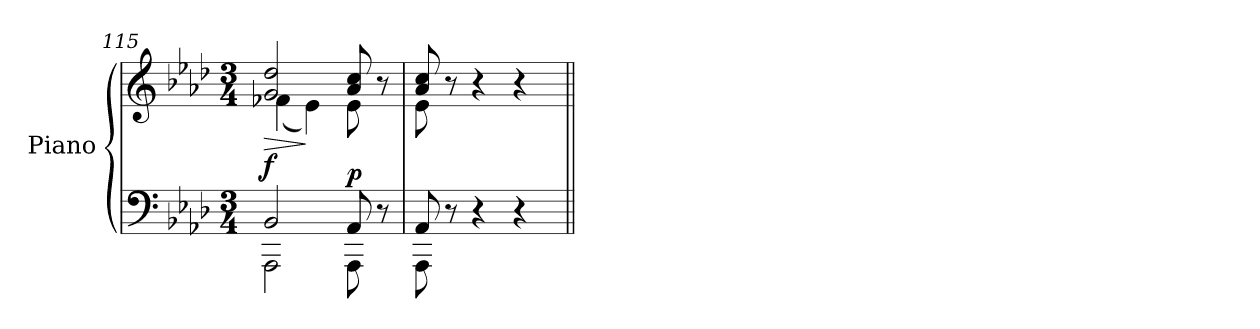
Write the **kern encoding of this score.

**kern	**kern	**dynam
*part1	*part1	*part1
*staff2	*staff1	*staff1/2
*I"Piano	*	*
*I'Pno	*	*
*clefF4	*clefG2	*
*k[b-e-a-d-]	*k[b-e-a-d-]	*
*M3/4	*M3/4	*
=115	=115	=115
*^	*	*
!	!	!	!LO:HP:b
*	*	*^	*
!	!	!	!	!LO:DY:n=1:a=2
2BB-/	2AAA-\	2g/ 2dd-/	(<4f-X\	> f
.	.	.	4e-\)	]
!	!	!	!	!LO:DY:n=2:a=2
8AA-/	8AAA-\	8a-/ 8cc/	8e-\	p
8r	8ryy	8r	8ryy	.
=116	=116	=116	=116	=116
8AA-/	8AAA-\	8a-/ 8cc/	8e-\	.
8r	2ryy	8r	2ryy	.
4r	.	4r	.	.
4r	.	4r	.	.
.	8ryy	.	8ryy	.
*v	*v	*	*	*
*	*v	*v	*
=||	=||	=||
*-	*-	*-
